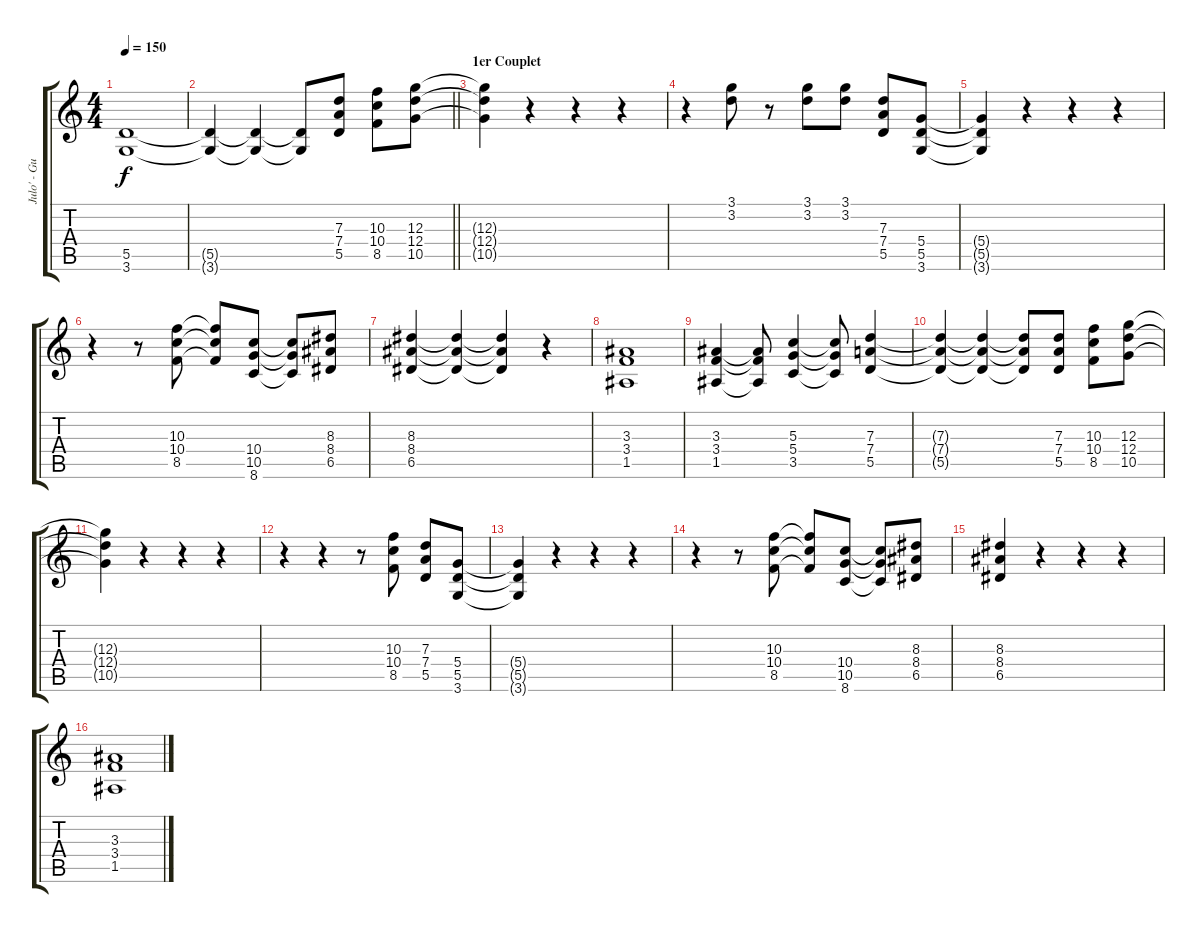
\track ("Julo' - Guitare" "Julo' - Gu") {instrument overdrivenguitar}
\staff {score tabs}
\tuning (E4 B3 G3 D3 A2 E2) {hide}
\ts (4 4)
\tempo 150
\clef g2
\ks c
(5.5{t} 3.6{t}).1{dy f} |
\barLineRight lightlight
(5.5{t} 3.6{t}).4 (5.5{t} 3.6{t}).4 (5.5{t} 3.6{t}).8 (7.3 7.4 5.5).8 (10.3 10.4 8.5).8 (12.3 12.4 10.5).8 |
\section ("" "1er Couplet")
(12.3{t} 12.4{t} 10.5{t}).4 r.4 r.4 r.4 |
r.4 (3.1 3.2).8 r.8 (3.1 3.2).8 (3.1 3.2).8 (7.3 7.4 5.5).8 (5.4 5.5 3.6).8 |
(5.4{t} 5.5{t} 3.6{t}).4 r.4 r.4 r.4 |
r.4 r.8 (10.3 10.4 8.5).8 (10.3{t} 10.4{t} 8.5{t}).8 (10.4 10.5 8.6).8 (10.4{t} 10.5{t} 8.6{t}).8 (8.3 8.4 6.5).8 |
(8.3 8.4 6.5).4 (8.3{t} 8.4{t} 6.5{t}).4 (8.3{t} 8.4{t} 6.5{t}).4 r.4 |
(3.3 3.4 1.5).1 |
(3.3 3.4 1.5).4 (3.3{t} 3.4{t} 1.5{t}).8 (5.3 5.4 3.5).4 (5.3{t} 5.4{t} 3.5{t}).8 (7.3 7.4 5.5).4 |
(7.3{t} 7.4{t} 5.5{t}).4 (7.3{t} 7.4{t} 5.5{t}).4 (7.3{t} 7.4{t} 5.5{t}).8 (7.3 7.4 5.5).8 (10.3 10.4 8.5).8 (12.3 12.4 10.5).8 |
(12.3{t} 12.4{t} 10.5{t}).4 r.4 r.4 r.4 |
r.4 r.4 r.8 (10.3 10.4 8.5).8 (7.3 7.4 5.5).8 (5.4 5.5 3.6).8 |
(5.4{t} 5.5{t} 3.6{t}).4 r.4 r.4 r.4 |
r.4 r.8 (10.3 10.4 8.5).8 (10.3{t} 10.4{t} 8.5{t}).8 (10.4 10.5 8.6).8 (10.4{t} 10.5{t} 8.6{t}).8 (8.3 8.4 6.5).8 |
(8.3 8.4 6.5).4 r.4 r.4 r.4 |
(3.3 3.4 1.5).1
